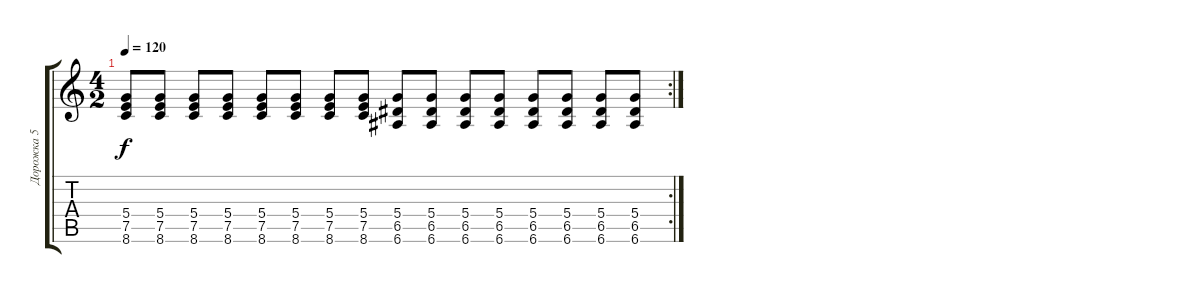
\track ("Дорожка 5" "Дорожка 5") {instrument overdrivenguitar}
\staff {score tabs}
\tuning (E4 B3 G3 D3 A2 E2) {hide}
\rc 2
\ts (4 2)
\tempo 120
\clef g2
\ks c
(5.4 7.5 8.6).8{dy f} (5.4 7.5 8.6).8 (5.4 7.5 8.6).8 (5.4 7.5 8.6).8 (5.4 7.5 8.6).8 (5.4 7.5 8.6).8 (5.4 7.5 8.6).8 (5.4 7.5 8.6).8 (5.4 6.5 6.6).8 (5.4 6.5 6.6).8 (5.4 6.5 6.6).8 (5.4 6.5 6.6).8 (5.4 6.5 6.6).8 (5.4 6.5 6.6).8 (5.4 6.5 6.6).8 (5.4 6.5 6.6).8
